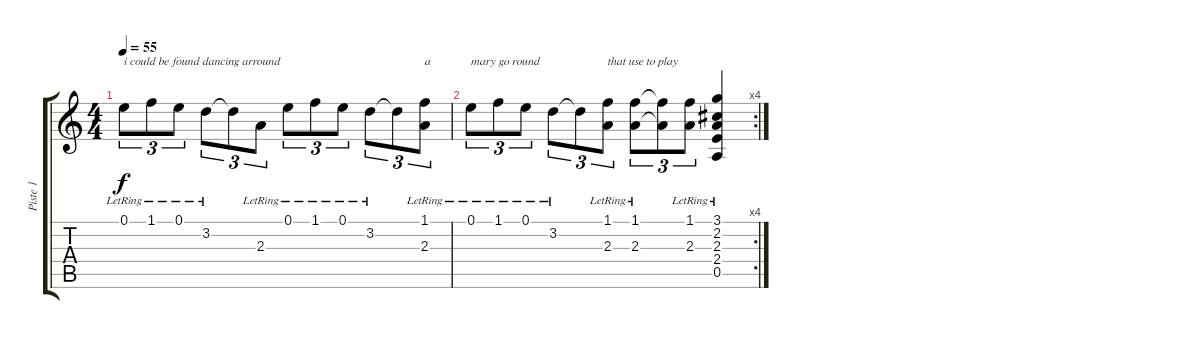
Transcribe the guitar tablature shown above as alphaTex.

\track ("Piste 1" "Piste 1") {instrument acousticguitarnylon}
\staff {score tabs}
\tuning (E4 B3 G3 D3 A2 E2) {hide}
\ts (4 4)
\tempo 55
\clef g2
\ks c
0.1{lr}.8{tu (3 2) txt "i could be found dancing arround" dy f} 1.1{lr}.8{tu (3 2)} 0.1{lr}.8{tu (3 2)} 3.2{lr}.8{tu (3 2)} 3.2{t}.8{tu (3 2)} 2.3{lr}.8{tu (3 2)} 0.1{lr}.8{tu (3 2)} 1.1{lr}.8{tu (3 2)} 0.1{lr}.8{tu (3 2)} 3.2{lr}.8{tu (3 2)} 3.2{t}.8{tu (3 2)} (1.1{lr} 2.3{lr}).8{tu (3 2) txt "a"} |
\rc 4
0.1{lr}.8{tu (3 2) txt "mary go round"} 1.1{lr}.8{tu (3 2)} 0.1{lr}.8{tu (3 2)} 3.2{lr}.8{tu (3 2)} 3.2{t}.8{tu (3 2)} (1.1{lr} 2.3{lr}).8{tu (3 2) txt "that use to play"} (1.1{lr} 2.3{lr}).8{tu (3 2)} (1.1{t} 2.3{t}).8{tu (3 2)} (1.1{lr} 2.3{lr}).8{tu (3 2)} (3.1{lr} 2.2{lr} 2.3{lr} 2.4{lr} 0.5{lr}).4
